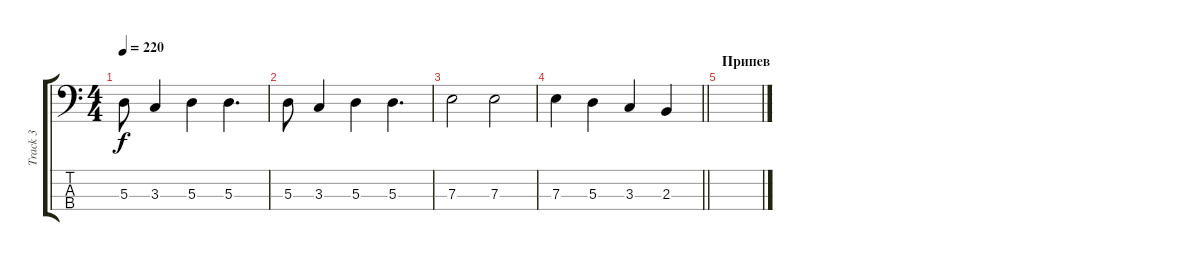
\track ("Track 3" "Track 3") {instrument electricbasspick}
\staff {score tabs}
\tuning (G2 D2 A1 E1) {hide}
\ts (4 4)
\tempo 220
\clef f4
\ks c
5.3.8{dy f} 3.3.4 5.3.4 5.3.4{d} |
5.3.8 3.3.4 5.3.4 5.3.4{d} |
7.3.2 7.3.2 |
\barLineRight lightlight
7.3.4 5.3.4 3.3.4 2.3.4 |
\section ("" "Припев")
